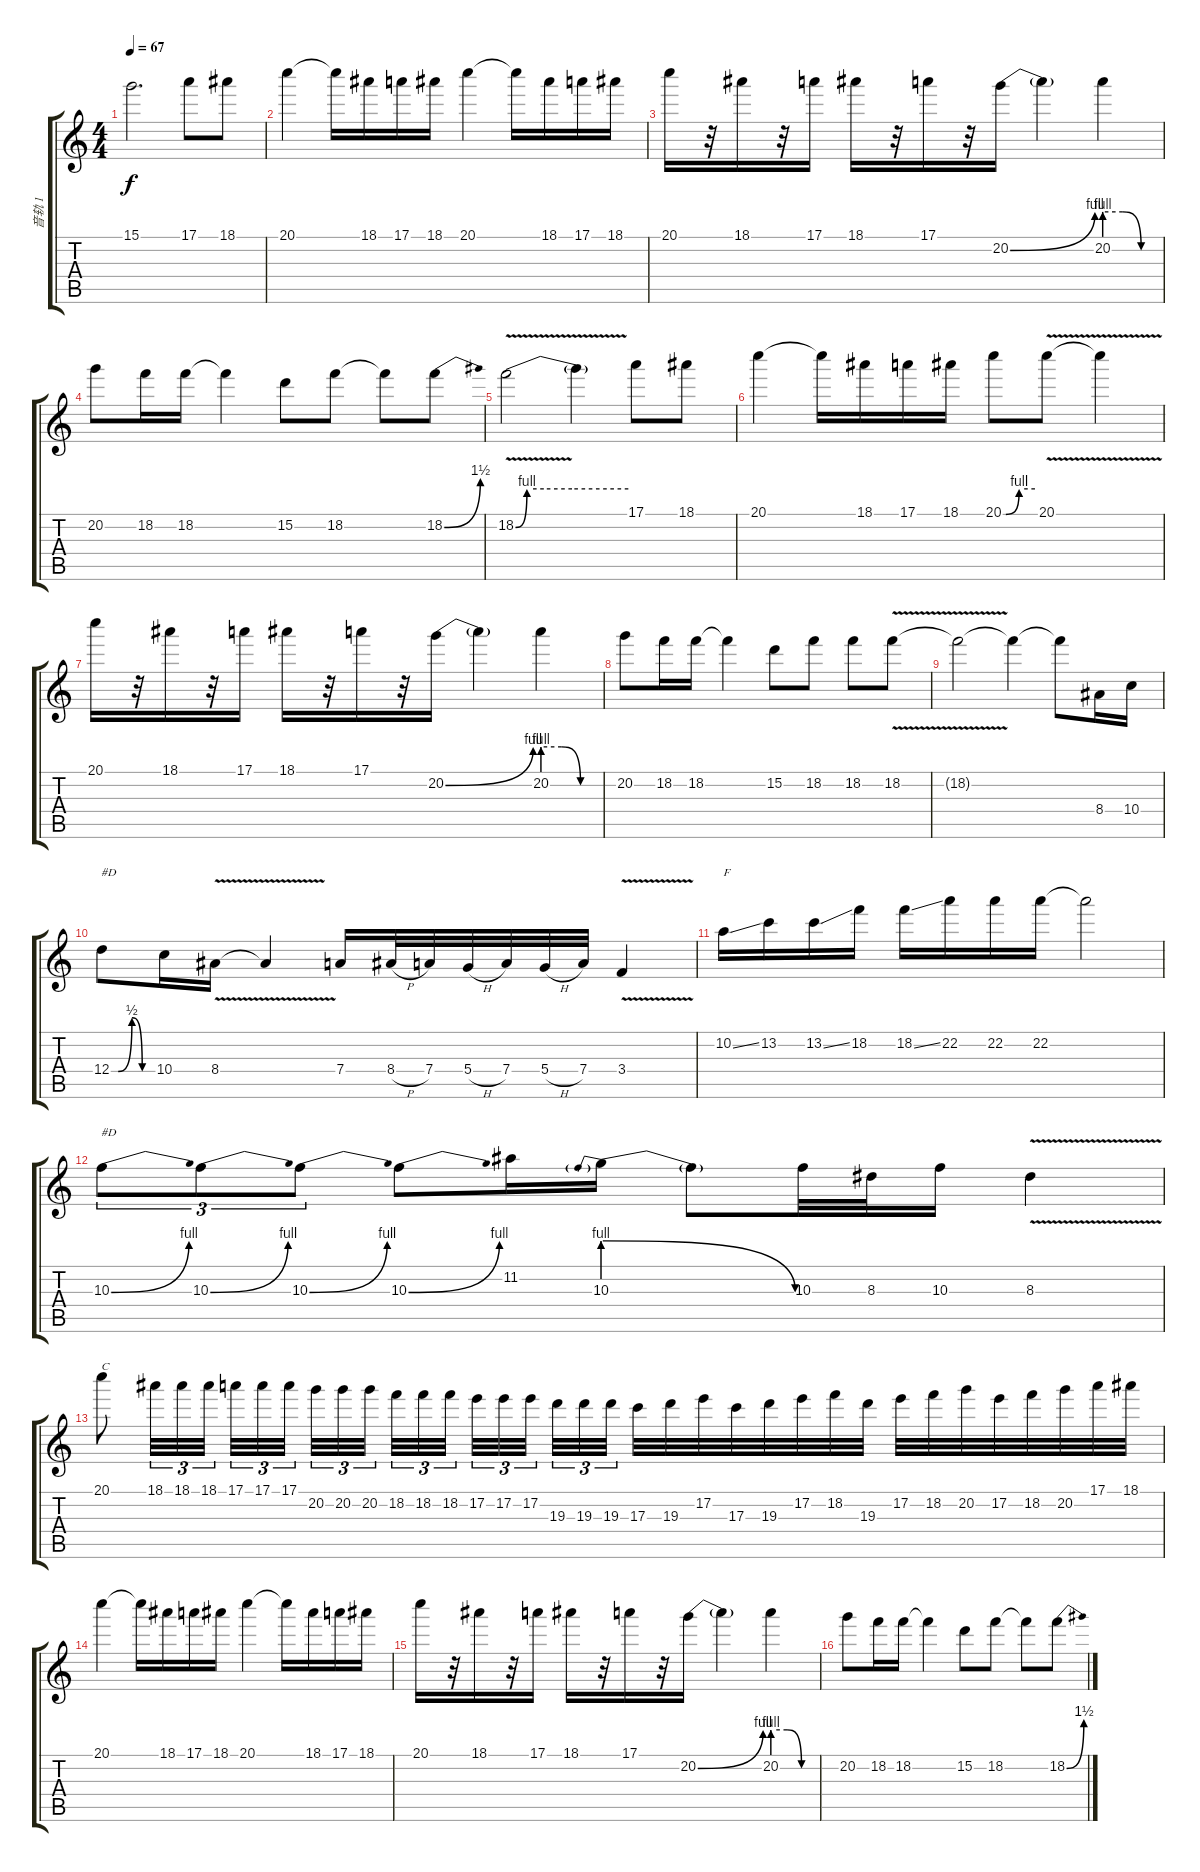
\track ("音轨 1" "音轨 1") {instrument overdrivenguitar}
\staff {score tabs}
\tuning (E4 B3 G3 D3 A2 E2) {hide}
\ts (4 4)
\tempo 67
\clef g2
\ks c
15.1{t}.2{d dy f} 17.1.8{instrument overdrivenguitar} 18.1.8 |
20.1.4 20.1{t}.16 18.1.16 17.1.16 18.1.16 20.1.4 20.1{t}.16 18.1.16 17.1.16 18.1.16 |
20.1.16 r.32 18.1.16 r.32 17.1.16 18.1.16 r.32 17.1.16 r.32 20.2{be (bend 0 0 60 4)}.16 20.2{t}.4 20.2{be (custom 0 4 20 4 40 0 60 0)}.4 |
20.2.8 18.2.16 18.2.16 18.2{t}.4 15.2.8 18.2.8 18.2{t}.8 18.2{be (bend 0 0 60 6)}.8 |
18.2{be (custom 0 0 6 4 15 4 30 4 60 4) v}.2 18.2{t}.4 17.1.8 18.1.8 |
20.1.4 20.1{t}.16 18.1.16 17.1.16 18.1.16 20.1{be (custom 0 0 5 0 30 4 60 4)}.8 20.1{v}.8 20.1{t}.4 |
20.1.16 r.32 18.1.16 r.32 17.1.16 18.1.16 r.32 17.1.16 r.32 20.2{be (bend 0 0 60 4)}.16 20.2{t}.4 20.2{be (custom 0 4 20 4 40 0 60 0)}.4 |
20.2.8 18.2.16 18.2.16 18.2{t}.4 15.2.8 18.2.8 18.2.8 18.2{v}.8 |
18.2{t}.2 18.2{t}.4 18.2{t}.8 8.4.16 10.4.16 |
12.4{be (custom 0 0 10 0 30 2 45 0 60 0)}.8{txt "#D"} 10.4.16 8.4{v}.16 8.4{t}.4 7.4.16{txt ""} 8.4{h}.32 7.4.32 5.4{h}.32 7.4.32 5.4{h}.32 7.4.32 3.4{v}.4 |
10.2{ss}.16{txt "F"} 13.2.16 13.2{ss}.16 18.2.16 18.2{ss}.16 22.2.16 22.2.16 22.2.16 22.2{t}.2 |
10.3{be (bend 0 0 60 4)}.8{tu (3 2) txt "#D"} 10.3{be (bend 0 0 60 4)}.8{tu (3 2)} 10.3{be (bend 0 0 60 4)}.8{tu (3 2)} 10.3{be (bend 0 0 60 4)}.8 11.2.16 10.3{be (prebendrelease 0 4 60 0)}.16 10.3{t}.8 10.3.32 8.3.32 10.3.16 8.3{v}.4 |
20.1.8{txt "C"} 18.1.32{tu (3 2)} 18.1.32{tu (3 2)} 18.1.32{tu (3 2) beam splitsecondary} 17.1.32{tu (3 2)} 17.1.32{tu (3 2)} 17.1.32{tu (3 2)} 20.2.32{tu (3 2)} 20.2.32{tu (3 2)} 20.2.32{tu (3 2) beam splitsecondary} 18.2.32{tu (3 2)} 18.2.32{tu (3 2)} 18.2.32{tu (3 2) beam splitsecondary} 17.2.32{tu (3 2)} 17.2.32{tu (3 2)} 17.2.32{tu (3 2) beam splitsecondary} 19.3.32{tu (3 2)} 19.3.32{tu (3 2)} 19.3.32{tu (3 2)} 17.3.32 19.3.32 17.2.32 17.3.32 19.3.32 17.2.32 18.2.32 19.3.32 17.2.32 18.2.32 20.2.32 17.2.32 18.2.32 20.2.32 17.1.32 18.1.32 |
20.1.4 20.1{t}.16 18.1.16 17.1.16 18.1.16 20.1.4 20.1{t}.16 18.1.16 17.1.16 18.1.16 |
20.1.16 r.32 18.1.16 r.32 17.1.16 18.1.16 r.32 17.1.16 r.32 20.2{be (bend 0 0 60 4)}.16 20.2{t}.4 20.2{be (custom 0 4 20 4 40 0 60 0)}.4 |
20.2.8 18.2.16 18.2.16 18.2{t}.4 15.2.8 18.2.8 18.2{t}.8 18.2{be (bend 0 0 60 6)}.8
